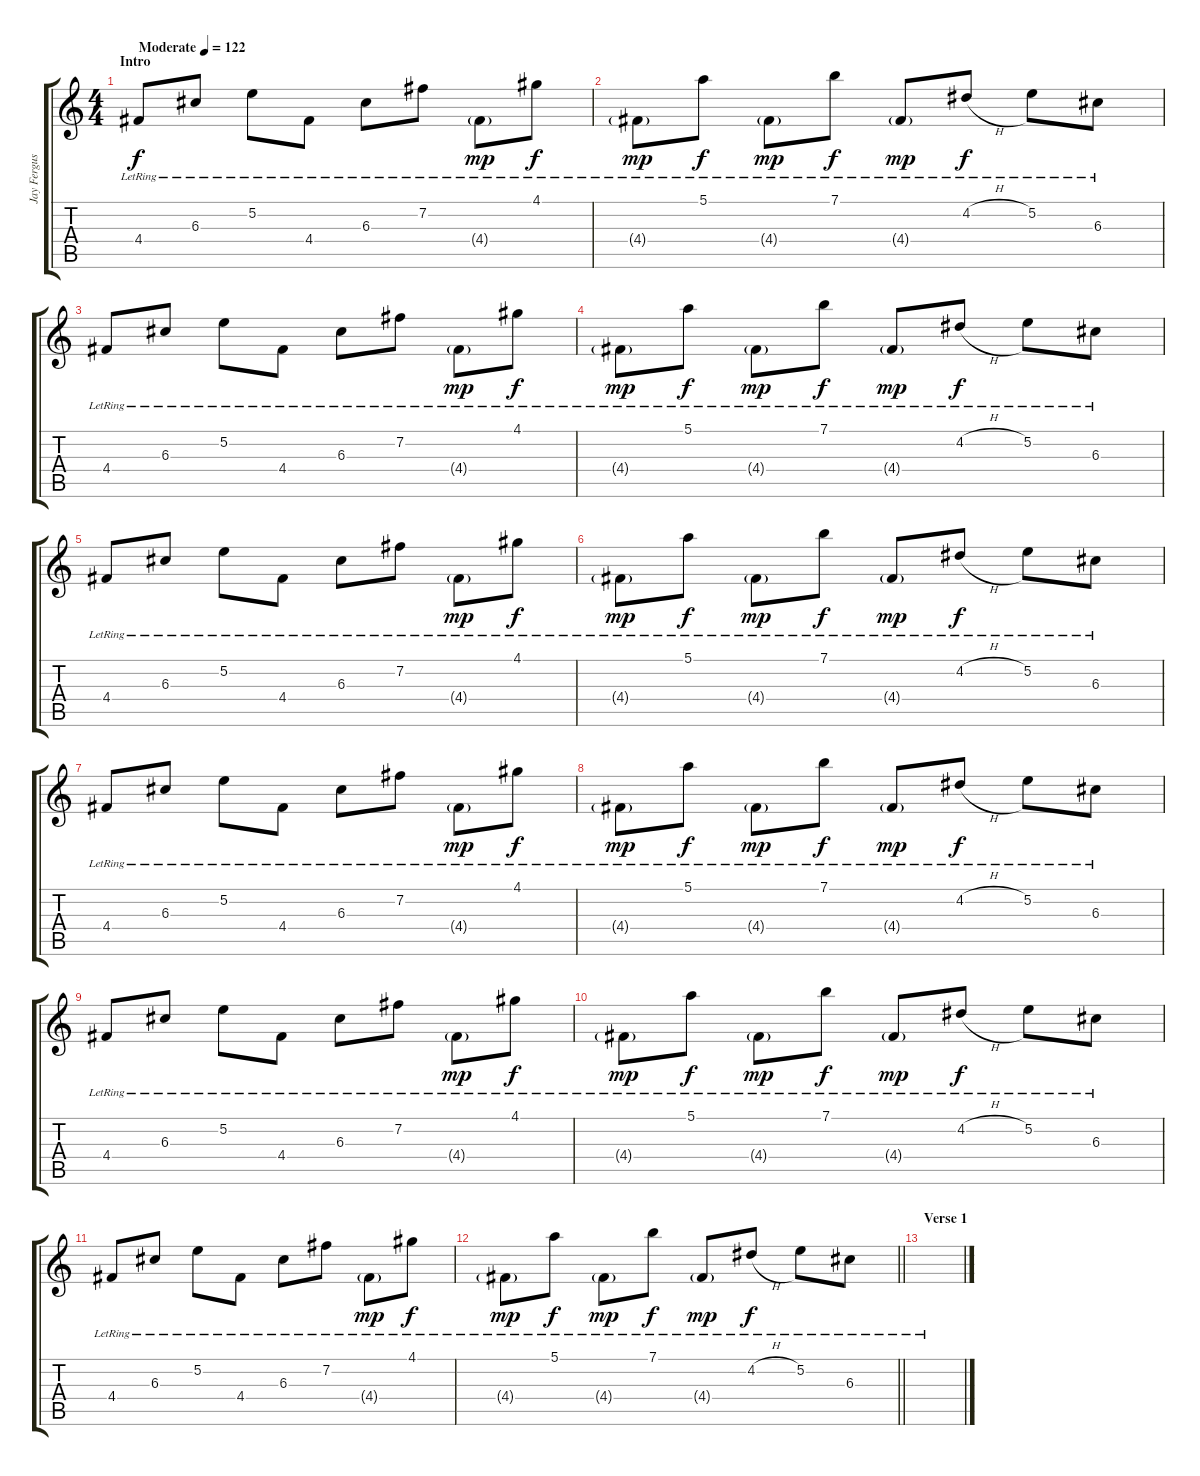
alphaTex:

\track ("Jay Ferguson" "Jay Fergus") {instrument electricguitarclean}
\staff {score tabs}
\tuning (E4 B3 G3 D3 A2 E2) {hide}
\ts (4 4)
\section ("" "Intro")
\tempo (122 "Moderate")
\clef g2
\ks c
4.4{lr}.8{dy f instrument electricguitarclean} 6.3{lr}.8 5.2{lr}.8 4.4{lr}.8 6.3{lr}.8 7.2{lr}.8 4.4{g lr}.8{dy mp} 4.1{lr}.8{dy f} |
4.4{g lr}.8{dy mp} 5.1{lr}.8{dy f} 4.4{g lr}.8{dy mp} 7.1{lr}.8{dy f} 4.4{g lr}.8{dy mp} 4.2{h lr}.8{dy f} 5.2{lr}.8 6.3{lr}.8 |
4.4{lr}.8 6.3{lr}.8 5.2{lr}.8 4.4{lr}.8 6.3{lr}.8 7.2{lr}.8 4.4{g lr}.8{dy mp} 4.1{lr}.8{dy f} |
4.4{g lr}.8{dy mp} 5.1{lr}.8{dy f} 4.4{g lr}.8{dy mp} 7.1{lr}.8{dy f} 4.4{g lr}.8{dy mp} 4.2{h lr}.8{dy f} 5.2{lr}.8 6.3{lr}.8 |
4.4{lr}.8 6.3{lr}.8 5.2{lr}.8 4.4{lr}.8 6.3{lr}.8 7.2{lr}.8 4.4{g lr}.8{dy mp} 4.1{lr}.8{dy f} |
4.4{g lr}.8{dy mp} 5.1{lr}.8{dy f} 4.4{g lr}.8{dy mp} 7.1{lr}.8{dy f} 4.4{g lr}.8{dy mp} 4.2{h lr}.8{dy f} 5.2{lr}.8 6.3{lr}.8 |
4.4{lr}.8 6.3{lr}.8 5.2{lr}.8 4.4{lr}.8 6.3{lr}.8 7.2{lr}.8 4.4{g lr}.8{dy mp} 4.1{lr}.8{dy f} |
4.4{g lr}.8{dy mp} 5.1{lr}.8{dy f} 4.4{g lr}.8{dy mp} 7.1{lr}.8{dy f} 4.4{g lr}.8{dy mp} 4.2{h lr}.8{dy f} 5.2{lr}.8 6.3{lr}.8 |
4.4{lr}.8 6.3{lr}.8 5.2{lr}.8 4.4{lr}.8 6.3{lr}.8 7.2{lr}.8 4.4{g lr}.8{dy mp} 4.1{lr}.8{dy f} |
4.4{g lr}.8{dy mp} 5.1{lr}.8{dy f} 4.4{g lr}.8{dy mp} 7.1{lr}.8{dy f} 4.4{g lr}.8{dy mp} 4.2{h lr}.8{dy f} 5.2{lr}.8 6.3{lr}.8 |
4.4{lr}.8 6.3{lr}.8 5.2{lr}.8 4.4{lr}.8 6.3{lr}.8 7.2{lr}.8 4.4{g lr}.8{dy mp} 4.1{lr}.8{dy f} |
\barLineRight lightlight
4.4{g lr}.8{dy mp} 5.1{lr}.8{dy f} 4.4{g lr}.8{dy mp} 7.1{lr}.8{dy f} 4.4{g lr}.8{dy mp} 4.2{h lr}.8{dy f} 5.2{lr}.8 6.3{lr}.8 |
\section ("" "Verse 1")
